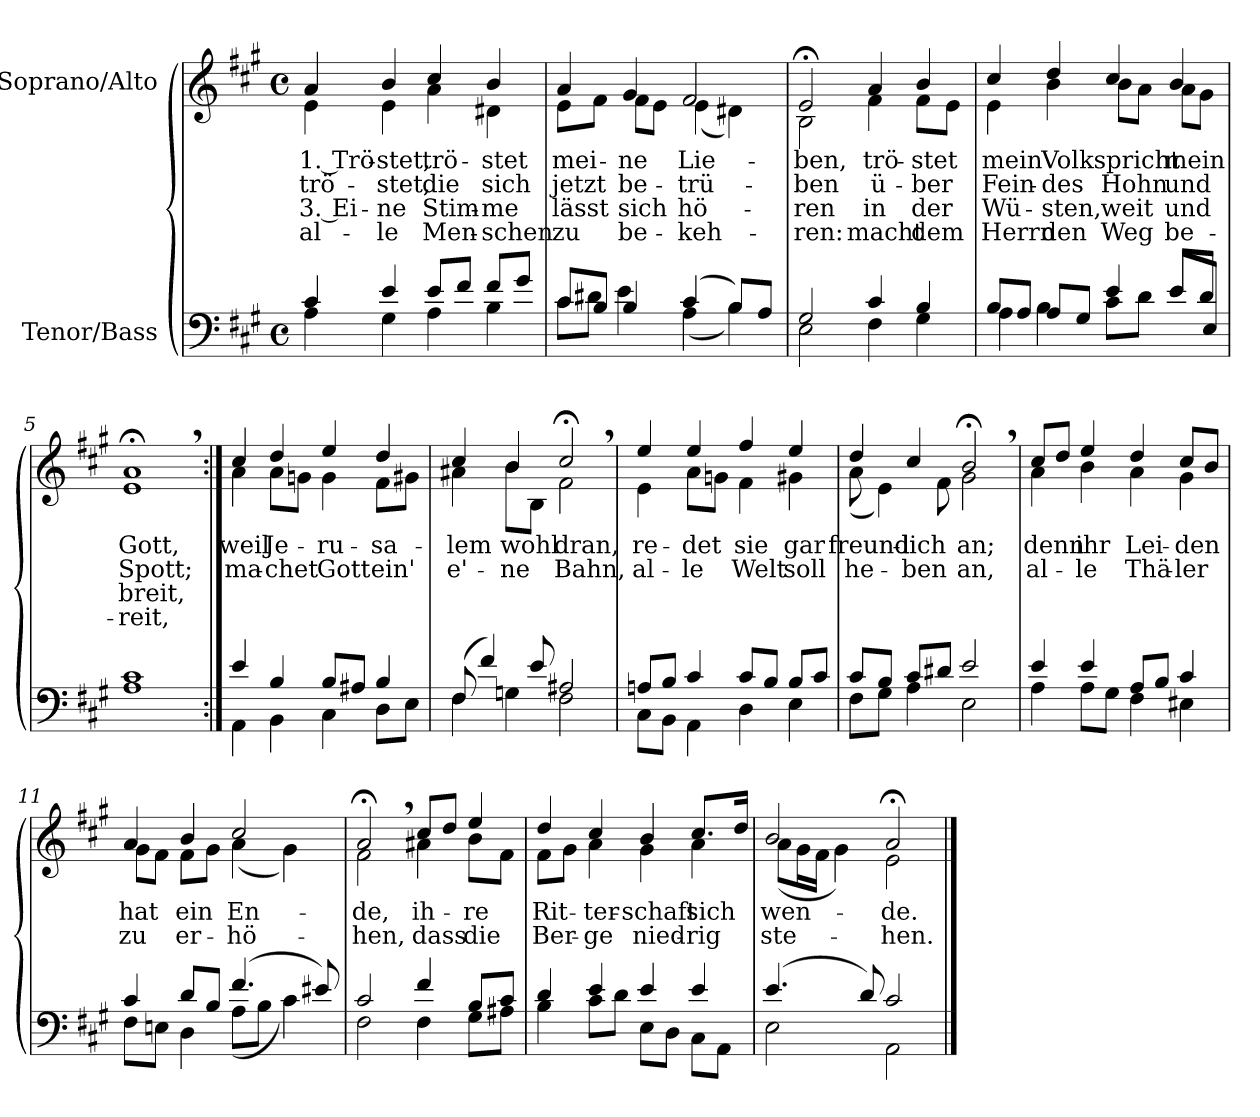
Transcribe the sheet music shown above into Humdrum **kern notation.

**kern	**kern	**text	**text	**text	**text
*part2	*part1	*part1	*part1	*part1	*part1
*staff2	*staff1	*staff1	*staff1	*staff1	*staff1
*I"Tenor/Bass	*I"Soprano/Alto	*	*	*	*
*clefF4	*clefG2	*	*	*	*
*k[f#c#g#]	*k[f#c#g#]	*	*	*	*
*M4/4	*M4/4	*	*	*	*
*met(c)	*met(c)	*	*	*	*
=1	=1	=1	=1	=1	=1
*^	*	*	*	*	*
!	!	!	!LO:LY:b	!LO:LY:b	!LO:LY:b	!LO:LY:b
*	*	*^	*	*	*	*
4c#/	4A\	4a/	4e\	1. Trö-	trö-	3. Ei-	al-
!	!	!	!	!LO:LY:b	!LO:LY:b	!LO:LY:b	!LO:LY:b
4e/	4G#\	4b/	4e\	-stet,	-stet,	-ne	-le
!	!	!	!	!LO:LY:b	!LO:LY:b	!LO:LY:b	!LO:LY:b
8e/L	4A\	4cc#/	4a\	trö-	die	Stim-	Men-
8f#/J	.	.	.	.	.	.	.
!	!	!	!	!LO:LY:b	!LO:LY:b	!LO:LY:b	!LO:LY:b
8f#/L	4B\	4b/	4d#X\	stet	sich	-me	-schen
8g#/J	.	.	.	.	.	.	.
=2	=2	=2	=2	=2	=2	=2	=2
!	!	!	!	!LO:LY:b	!LO:LY:b	!LO:LY:b	!LO:LY:b
8c#/L	8c#\L	4a/	8e\L	mei-	jetzt	lässt	zu
8B/J	8d#X\J	.	8f#\J	.	.	.	.
!	!	!	!	!LO:LY:b	!LO:LY:b	!LO:LY:b	!LO:LY:b
4B/	4e\	4g#/	8f#\L	-ne	be-	sich	be-
.	.	.	8e\J	.	.	.	.
!	!	!	!	!LO:LY:b	!LO:LY:b	!LO:LY:b	!LO:LY:b
(4c#/	(4A\	2f#/	(4e\	Lie-	-trü-	hö-	-keh-
8B/L)	4B\)	.	4d#X\)	.	.	.	.
8A/J	.	.	.	.	.	.	.
=3	=3	=3	=3	=3	=3	=3	=3
!	!	!	!	!LO:LY:b	!LO:LY:b	!LO:LY:b	!LO:LY:b
2G#/	2E\	2e;</	2B\	-ben,	-ben	-ren	-ren:
!	!	!	!	!LO:LY:b	!LO:LY:b	!LO:LY:b	!LO:LY:b
4c#/	4F#\	4a/	4f#\	trö-	ü-	in	macht
!	!	!	!	!LO:LY:b	!LO:LY:b	!LO:LY:b	!LO:LY:b
4B/	4G#\	4b/	8f#\L	-stet	ber	der	dem
.	.	.	8e\J	.	.	.	.
=4	=4	=4	=4	=4	=4	=4	=4
!	!	!	!	!LO:LY:b	!LO:LY:b	!LO:LY:b	!LO:LY:b
8B/L	4A\	4cc#/	4e\	mein	Fein-	Wü-	Herrn
8A/J	.	.	.	.	.	.	.
!	!	!	!	!LO:LY:b	!LO:LY:b	!LO:LY:b	!LO:LY:b
8A/L	4B\	4dd/	4b\	Volk	-des	-sten,	den
8G#/J	.	.	.	.	.	.	.
!	!	!	!	!LO:LY:b	!LO:LY:b	!LO:LY:b	!LO:LY:b
4e/	8c#\L	4cc#/	8b\L	spricht	Hohn	weit	Weg
.	8d\J	.	8a\J	.	.	.	.
!	!	!	!	!LO:LY:b	!LO:LY:b	!LO:LY:b	!LO:LY:b
8e/L	8e\L	4b/	8a\L	mein	und	und	be-
8d/J	8E/J	.	8g#\J	.	.	.	.
=5	=5	=5	=5	=5	=5	=5	=5
!	!	!	!	!LO:LY:b	!LO:LY:b	!LO:LY:b	!LO:LY:b
1c#	1A	1a;<,	1e	Gott,	Spott;	breit,	-reit,
!!LO:LB:g=z	!!
=6:|!	=6:|!	=6:|!	=6:|!	=6:|!	=6:|!	=6:|!	=6:|!
!	!	!	!	!LO:LY:b	!LO:LY:b	!	!
4e/	4AA\	4cc#/	4a\	weil	ma-	.	.
!	!	!	!	!LO:LY:b	!LO:LY:b	!	!
4B/	4BB\	4dd/	8a\L	Je-	-chet	.	.
.	.	.	8gn\J	.	.	.	.
!	!	!	!	!LO:LY:b	!LO:LY:b	!	!
8B/L	4C#\	4ee/	4g\	-ru-	Gott	.	.
8A#X/J	.	.	.	.	.	.	.
!	!	!	!	!LO:LY:b	!LO:LY:b	!	!
4B/	8D\L	4dd/	8f#\L	sa-	ein'	.	.
.	8E\J	.	8g#X\J	.	.	.	.
=7	=7	=7	=7	=7	=7	=7	=7
!	!	!	!	!LO:LY:b	!LO:LY:b	!	!
(8F#/	4F#\	4cc#/	4a#X\	-lem	e'-	.	.
4f#/)	.	.	.	.	.	.	.
!	!	!	!	!LO:LY:b	!LO:LY:b	!	!
.	4Gn\	4b/	8b\L	wohl	-ne	.	.
8e/	.	.	8B\J	.	.	.	.
!	!	!	!	!LO:LY:b	!LO:LY:b	!	!
2A#X/	2F#\	2cc#;<,/	2f#\	dran,	Bahn,	.	.
=8	=8	=8	=8	=8	=8	=8	=8
!	!	!	!	!LO:LY:b	!LO:LY:b	!	!
8An/L	8C#\L	4ee/	4e\	re-	al-	.	.
8B/J	8BB\J	.	.	.	.	.	.
!	!	!	!	!LO:LY:b	!LO:LY:b	!	!
4c#/	4AA\	4ee/	8a\L	-det	-le	.	.
.	.	.	8gn\J	.	.	.	.
!	!	!	!	!LO:LY:b	!LO:LY:b	!	!
8c#/L	4D\	4ff#/	4f#\	sie	Welt	.	.
8B/J	.	.	.	.	.	.	.
!	!	!	!	!LO:LY:b	!LO:LY:b	!	!
8B/L	4E\	4ee/	4g#X\	gar	soll	.	.
8c#/J	.	.	.	.	.	.	.
=9	=9	=9	=9	=9	=9	=9	=9
!	!	!	!	!LO:LY:b	!LO:LY:b	!	!
8c#/L	8F#\L	4dd/	(8a\	freund-	he-	.	.
8B/J	8G#\J	.	4e\)	.	.	.	.
!	!	!	!	!LO:LY:b	!LO:LY:b	!	!
8c#/L	4A\	4cc#/	.	-lich	-ben	.	.
8d#X/J	.	.	8f#\	.	.	.	.
!	!	!	!	!LO:LY:b	!LO:LY:b	!	!
2e/	2E\	2b;<,/	2g#\	an;	an,	.	.
!!LO:LB:g=z	!!
=10	=10	=10	=10	=10	=10	=10	=10
!	!	!	!	!LO:LY:b	!LO:LY:b	!	!
4e/	4A\	8cc#/L	4a\	denn	al-	.	.
.	.	8dd/J	.	.	.	.	.
!	!	!	!	!LO:LY:b	!LO:LY:b	!	!
4e/	8A\L	4ee/	4b\	ihr	-le	.	.
.	8G#\J	.	.	.	.	.	.
!	!	!	!	!LO:LY:b	!LO:LY:b	!	!
8A/L	4F#\	4dd/	4a\	Lei-	Thä-	.	.
8B/J	.	.	.	.	.	.	.
!	!	!	!	!LO:LY:b	!LO:LY:b	!	!
4c#/	4E#X\	8cc#/L	4g#\	-den	-ler	.	.
.	.	8b/J	.	.	.	.	.
=11	=11	=11	=11	=11	=11	=11	=11
!	!	!	!	!LO:LY:b	!LO:LY:b	!	!
4c#/	8F#\L	4a/	8g#\L	hat	zu	.	.
.	8En\J	.	8f#\J	.	.	.	.
!	!	!	!	!LO:LY:b	!LO:LY:b	!	!
8d/L	4D\	4b/	8f#\L	ein	er-	.	.
8B/J	.	.	8g#\J	.	.	.	.
!	!	!	!	!LO:LY:b	!LO:LY:b	!	!
(4.f#/	(8A\L	2cc#/	(4a\	En-	-hö-	.	.
.	8B\J	.	.	.	.	.	.
.	4c#\)	.	4g#\)	.	.	.	.
8e#X/)	.	.	.	.	.	.	.
=12	=12	=12	=12	=12	=12	=12	=12
!	!	!	!	!LO:LY:b	!LO:LY:b	!	!
2c#/	2F#\	2a;<,/	2f#\	-de,	-hen,	.	.
!	!	!	!	!LO:LY:b	!LO:LY:b	!	!
4f#/	4F#\	8cc#/L	4a#X\	ih-	dass	.	.
.	.	8dd/J	.	.	.	.	.
!	!	!	!	!LO:LY:b	!LO:LY:b	!	!
8B/L	8G#\L	4ee/	8b\L	-re	die	.	.
8c#/J	8A#X\J	.	8f#\J	.	.	.	.
=13	=13	=13	=13	=13	=13	=13	=13
!	!	!	!	!LO:LY:b	!LO:LY:b	!	!
4d/	4B\	4dd/	8f#\L	Rit-	Ber-	.	.
.	.	.	8g#\J	.	.	.	.
!	!	!	!	!LO:LY:b	!LO:LY:b	!	!
4e/	8c#\L	4cc#/	4a\	-ter-	-ge	.	.
.	8d\J	.	.	.	.	.	.
!	!	!	!	!LO:LY:b	!LO:LY:b	!	!
4e/	8E\L	4b/	4g#\	-schaft	nied-	.	.
.	8D\J	.	.	.	.	.	.
!	!	!	!	!LO:LY:b	!LO:LY:b	!	!
4e/	8C#\L	8.cc#/L	4a\	sich	-rig	.	.
.	8AA\J	.	.	.	.	.	.
.	.	16dd/Jk	.	.	.	.	.
=14	=14	=14	=14	=14	=14	=14	=14
!	!	!	!	!LO:LY:b	!LO:LY:b	!	!
(4.e/	2E\	2b/	(8a\L	wen-	ste-	.	.
.	.	.	16g#\L	.	.	.	.
.	.	.	16f#\JJ	.	.	.	.
.	.	.	4g#\)	.	.	.	.
8d/)	.	.	.	.	.	.	.
!	!	!	!	!LO:LY:b	!LO:LY:b	!	!
2c#/	2AA\	2a;</	2e\	-de.	-hen.	.	.
*v	*v	*	*	*	*	*	*
*	*v	*v	*	*	*	*
==	==	==	==	==	==
*-	*-	*-	*-	*-	*-
